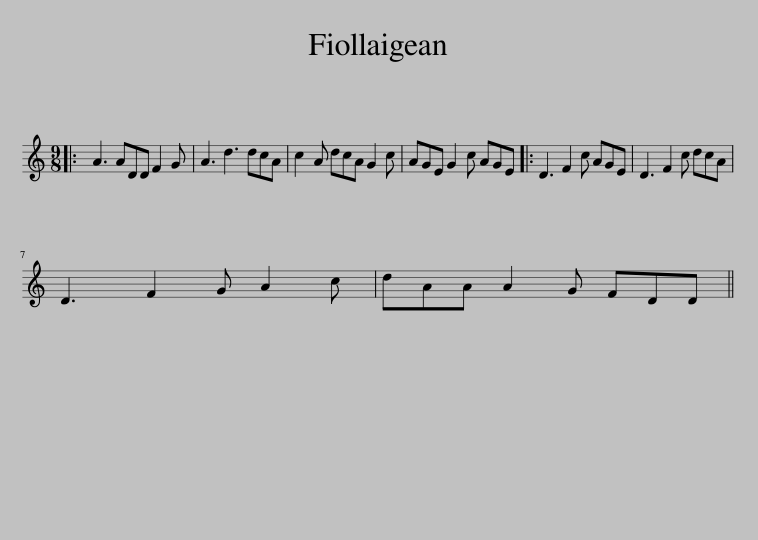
X:1
L:1/8
M:9/8
I:linebreak $
K:C
V:1 treble
V:1
|: A3 ADD F2 G | A3 d3 dcA | c2 A dcA G2 c | AGE G2 c AGE |: D3 F2 c AGE | %5
 D3 F2 c dcA |$ D3 F2 G A2 c | dAA A2 G FDD || %8
